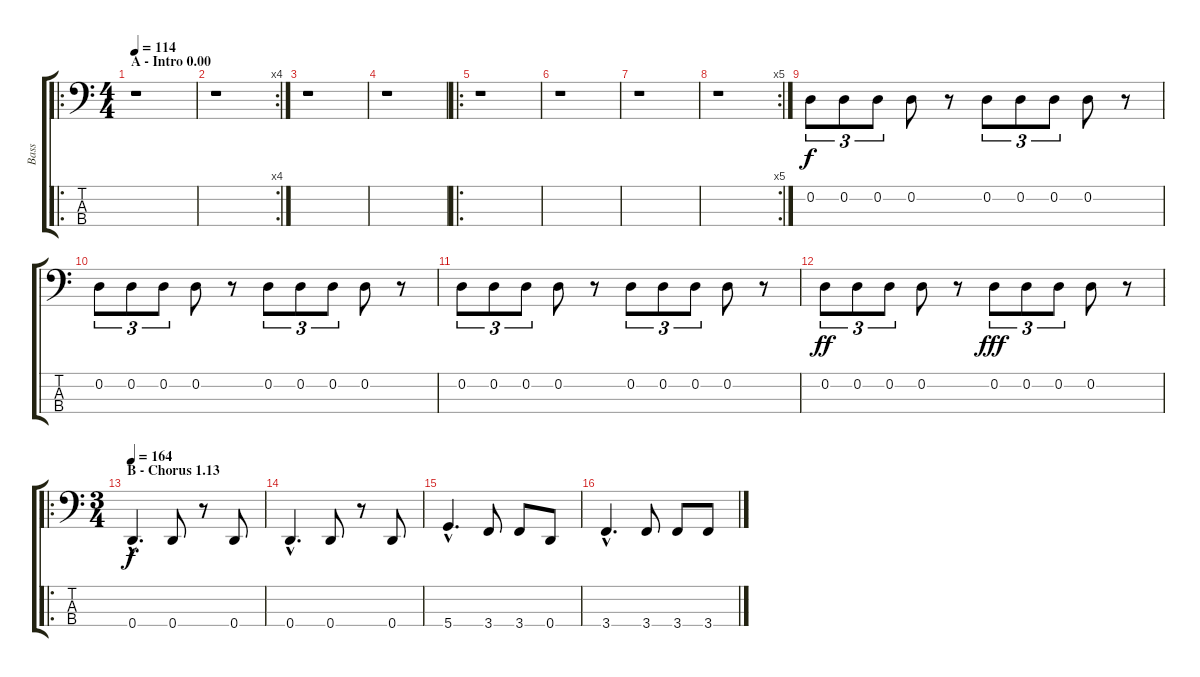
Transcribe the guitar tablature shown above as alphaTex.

\track ("Bass" "Bass") {instrument electricbasspick}
\staff {score tabs}
\tuning (G2 D2 A1 D1) {hide}
\ro
\ts (4 4)
\section ("" "A - Intro 0.00")
\tempo 114
\clef f4
\ks c
r.1{dy f instrument electricbasspick} |
\rc 4
r.1 |
r.1 |
r.1 |
\ro
r.1 |
r.1 |
r.1 |
\rc 5
r.1 |
0.2.8{tu (3 2)} 0.2.8{tu (3 2)} 0.2.8{tu (3 2)} 0.2.8 r.8 0.2.8{tu (3 2)} 0.2.8{tu (3 2)} 0.2.8{tu (3 2)} 0.2.8 r.8 |
0.2.8{tu (3 2)} 0.2.8{tu (3 2)} 0.2.8{tu (3 2)} 0.2.8 r.8 0.2.8{tu (3 2)} 0.2.8{tu (3 2)} 0.2.8{tu (3 2)} 0.2.8 r.8 |
0.2.8{tu (3 2)} 0.2.8{tu (3 2)} 0.2.8{tu (3 2)} 0.2.8 r.8 0.2.8{tu (3 2)} 0.2.8{tu (3 2)} 0.2.8{tu (3 2)} 0.2.8 r.8 |
0.2.8{tu (3 2) dy ff} 0.2.8{tu (3 2)} 0.2.8{tu (3 2)} 0.2.8 r.8 0.2.8{tu (3 2) dy fff} 0.2.8{tu (3 2)} 0.2.8{tu (3 2)} 0.2.8 r.8 |
\ro
\ts (3 4)
\section ("" "B - Chorus 1.13")
\tempo 164
0.4{hac}.4{d dy f} 0.4.8 r.8 0.4.8 |
0.4{hac}.4{d} 0.4.8 r.8 0.4.8 |
5.4{hac}.4{d} 3.4.8 3.4.8 0.4.8 |
3.4{hac}.4{d} 3.4.8 3.4.8 3.4.8
